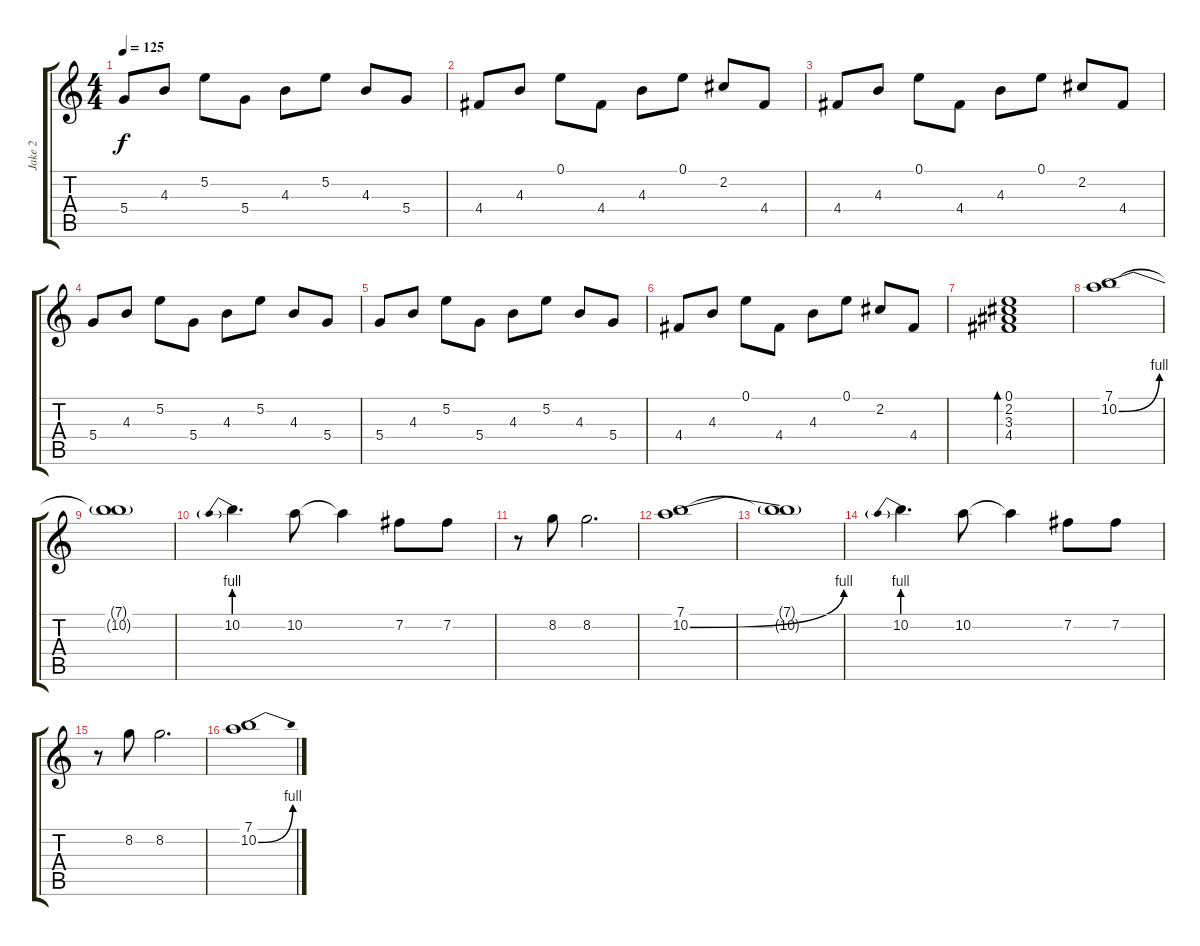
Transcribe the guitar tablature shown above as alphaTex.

\track ("Jake 2" "Jake 2") {instrument electricguitarclean}
\staff {score tabs}
\tuning (E4 B3 G3 D3 A2 E2) {hide}
\ts (4 4)
\tempo 125
\clef g2
\ks c
5.4.8{dy f} 4.3.8 5.2.8 5.4.8 4.3.8 5.2.8 4.3.8 5.4.8 |
4.4.8 4.3.8 0.1.8 4.4.8 4.3.8 0.1.8 2.2.8 4.4.8 |
4.4.8 4.3.8 0.1.8 4.4.8 4.3.8 0.1.8 2.2.8 4.4.8 |
5.4.8 4.3.8 5.2.8 5.4.8 4.3.8 5.2.8 4.3.8 5.4.8 |
5.4.8 4.3.8 5.2.8 5.4.8 4.3.8 5.2.8 4.3.8 5.4.8 |
4.4.8 4.3.8 0.1.8 4.4.8 4.3.8 0.1.8 2.2.8 4.4.8 |
(0.1 2.2 3.3 4.4).1{bd 60} |
(7.1 10.2{be (bend 0 0 60 4)}).1{instrument overdrivenguitar} |
(7.1{t} 10.2{t}).1 |
10.2{be (prebend 0 4 60 4)}.4{d} 10.2.8 10.2{t}.4 7.2.8 7.2.8 |
r.8 8.2.8 8.2.2{d} |
(7.1 10.2{be (bend 0 0 60 4)}).1 |
(7.1{t} 10.2{t}).1 |
10.2{be (prebend 0 4 60 4)}.4{d} 10.2.8 10.2{t}.4 7.2.8 7.2.8 |
r.8 8.2.8 8.2.2{d} |
(7.1 10.2{be (bend 0 0 60 4)}).1
